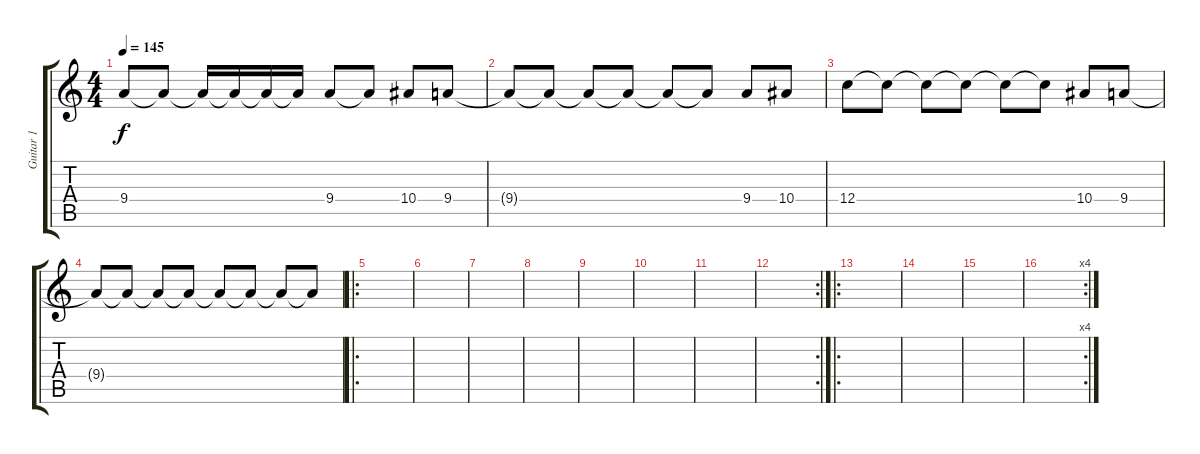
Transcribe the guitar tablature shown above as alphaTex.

\track ("Guitar 1" "Guitar 1") {instrument electricguitarjazz}
\staff {score tabs}
\tuning (D4 A3 F3 C3 G2 D2) {hide}
\ts (4 4)
\tempo 145
\clef g2
\ks c
9.4{t}.8{dy f instrument acousticguitarnylon} 9.4{t}.8 9.4{t}.16 9.4{t}.16 9.4{t}.16 9.4{t}.16 9.4.8 9.4{t}.8 10.4.8 9.4.8 |
9.4{t}.8 9.4{t}.8 9.4{t}.8 9.4{t}.8 9.4{t}.8 9.4{t}.8 9.4.8 10.4.8 |
12.4.8 12.4{t}.8 12.4{t}.8 12.4{t}.8 12.4{t}.8 12.4{t}.8 10.4.8 9.4.8 |
9.4{t}.8 9.4{t}.8 9.4{t}.8 9.4{t}.8 9.4{t}.8 9.4{t}.8 9.4{t}.8 9.4{t}.8 |
\ro
|
|
|
|
|
|
|
\rc 2
|
\ro
|
|
|
\rc 4
